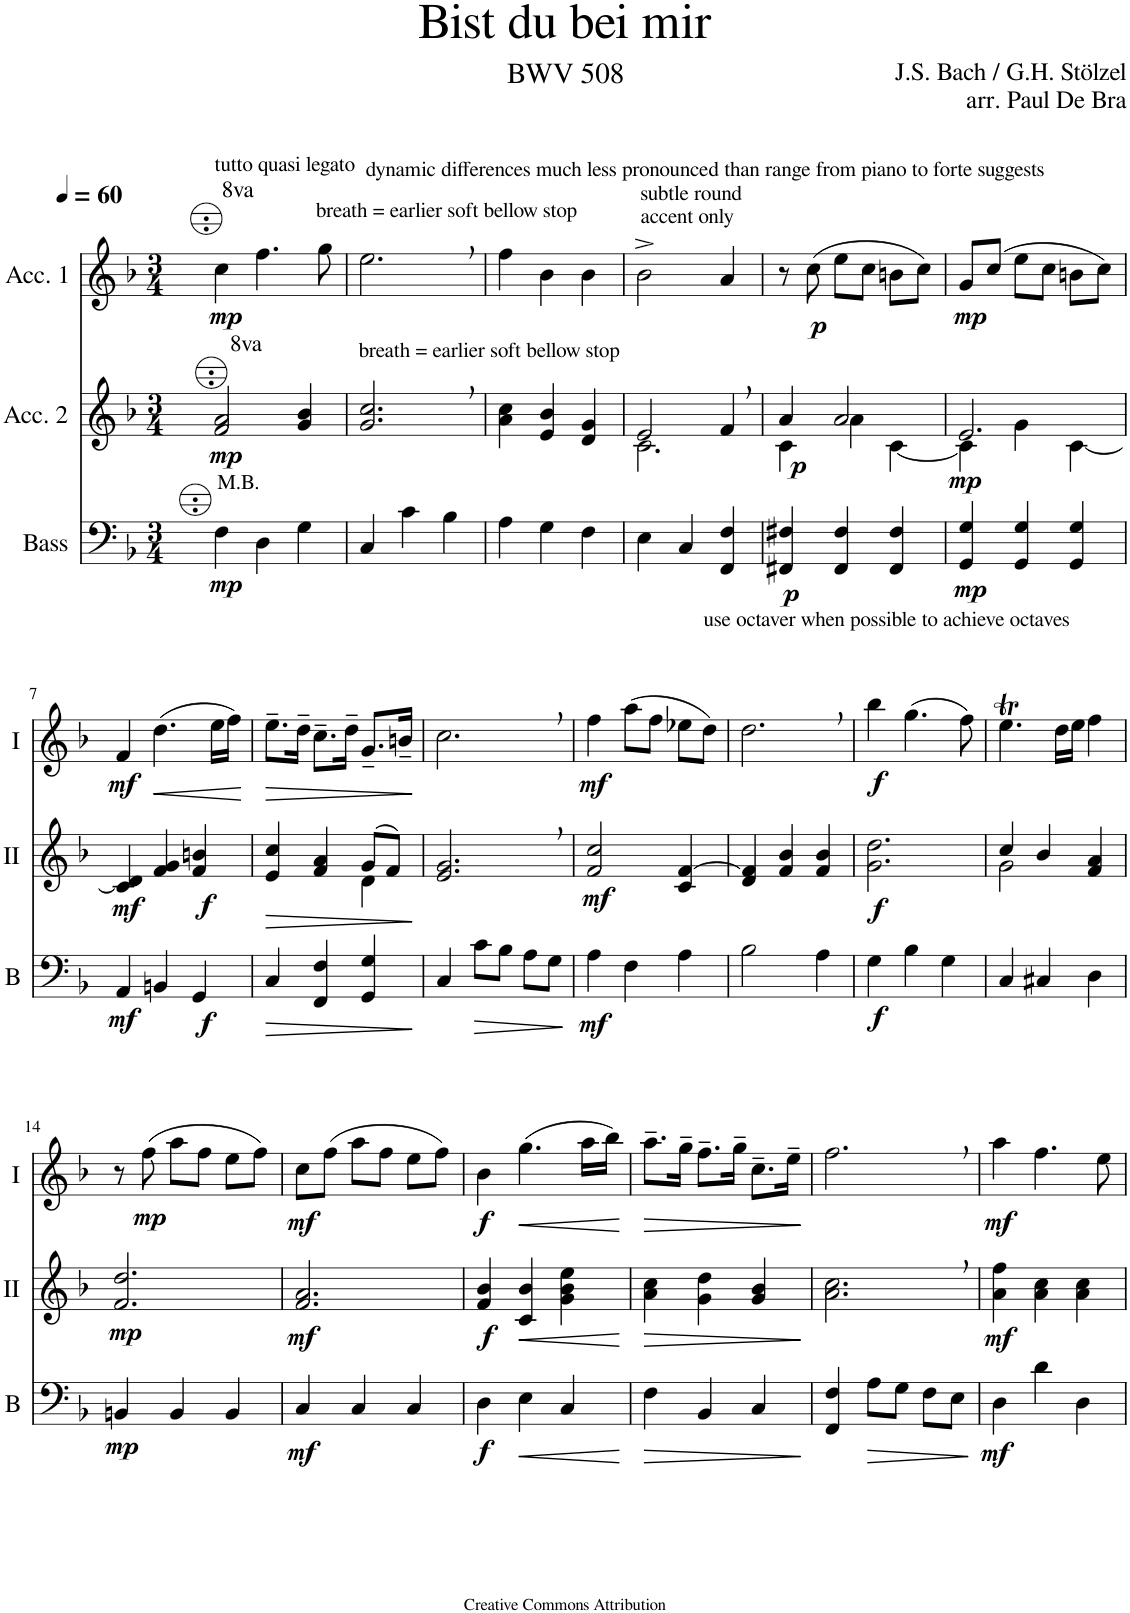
**kern	**dynam	**kern	**dynam	**kern	**dynam
*part3	*part3	*part2	*part2	*part1	*part1
*staff3	*staff3	*staff2	*staff2	*staff1	*staff1
*I"Bass	*	*I"Acc. 2	*	*I"Acc. 1	*
*I'B	*	*	*	*	*
*clefF4	*	*clefG2	*	*clefG2	*
*k[b-]	*	*k[b-]	*	*k[b-]	*
*M3/4	*	*M3/4	*	*M3/4	*
*MM60	*	*MM60	*	*MM60	*
=1	=1	=1	=1	=1	=1
!	!	!	!	!LO:TX:a:t=8va	!
!	!	!	!	!LO:TX:a:t=tutto quasi legato	!
!	!	!	!	!LO:TX:a:t=dynamic differences much less pronounced than range from piano to forte suggests	!
!	!	!LO:TX:a:t=8va	!	!	!
!LO:TX:a:t=M.B.	!	!	!	!	!
!	!LO:DY:b	!	!LO:DY:b	!	!LO:DY:b
4F\	mp	2f/ 2a/	mp	4cc\	mp
4D\	.	.	.	4.ff\	.
4G\	.	4g/ 4b-/	.	.	.
.	.	.	.	8gg\	.
=2	=2	=2	=2	=2	=2
!	!	!	!	!LO:TX:a:t=breath = earlier soft bellow stop	!
!	!	!LO:TX:a:t=breath = earlier soft bellow stop	!	!	!
4C/	.	2.g/, 2.cc/,	.	2.ee,\	.
4c\	.	.	.	.	.
4B-\	.	.	.	.	.
=3	=3	=3	=3	=3	=3
4A\	.	4a\ 4cc\	.	4ff\	.
4G\	.	4e/ 4b-/	.	4b-\	.
4F\	.	4d/ 4g/	.	4b-\	.
=4	=4	=4	=4	=4	=4
*	*	*^	*	*	*
!	!	!	!	!	!LO:TX:a:t=subtle round	!
!	!	!	!	!	!LO:TX:a:t=accent only	!
4E\	.	2e/	2.c\	.	2b-^\	.
4C/	.	.	.	.	.	.
!LO:TX:b:t=use octaver when possible to achieve octaves	!	!	!	!	!	!
4FF/ 4F/	.	4f,/	.	.	4a/	.
=5	=5	=5	=5	=5	=5	=5
!	!LO:DY:b	!	!	!LO:DY:b	!	!
4FF#X/ 4F#X/	p	4a/	4c\	p	8r	.
!	!	!	!	!	!	!LO:DY:b
.	.	.	.	.	(8cc\	p
4FF#/ 4F#/	.	2a/	4a\	.	8ee\L	.
.	.	.	.	.	8cc\J	.
4FF#/ 4F#/	.	.	[4c\	.	8bn\L	.
.	.	.	.	.	8cc\J)	.
=6	=6	=6	=6	=6	=6	=6
!	!LO:DY:b	!	!	!LO:DY:b	!	!LO:DY:b
4GG/ 4G/	mp	2.e/	4c\]	mp	8g/L	mp
.	.	.	.	.	(8cc/J	.
4GG/ 4G/	.	.	4g\	.	8ee\L	.
.	.	.	.	.	8cc\J	.
4GG/ 4G/	.	.	[4c\	.	8bn\L	.
.	.	.	.	.	8cc\J)	.
*	*	*v	*v	*	*	*
!!LO:LB:g=z
=7	=7	=7	=7	=7	=7
!	!LO:DY:b	!	!LO:DY:b	!	!LO:DY:b
4AA/	mf	4c/] 4d/	mf	4f/	mf
!	!	!	!	!	!LO:HP:b
4BBn/	.	4f/ 4g/	.	(4.dd\	<
!	!LO:DY:b	!	!LO:DY:b	!	!
4GG/	f	4f/ 4bn/	f	.	.
.	.	.	.	16ee\LL	.
.	.	.	.	16ff\JJ)	.
.	.	.	.	.	[
=8	=8	=8	=8	=8	=8
!	!LO:HP:b	!	!LO:HP:b	!	!LO:HP:b
*	*	*^	*	*	*
4C/	>	4e/ 4cc/	4ryy	>	8.ee~\L	>
.	.	.	.	.	16dd~\Jk	.
4FF/ 4F/	.	4f/ 4a/	4ryy	.	8.cc~\L	.
.	.	.	.	.	16dd~\Jk	.
4GG/ 4G/	.	(8g/L	4d\	.	8.g~/L	.
.	.	8f/J)	.	.	.	.
.	.	.	.	.	16bn~/Jk	.
*	*	*v	*v	*	*	*
.	]	.	]	.	]
=9	=9	=9	=9	=9	=9
4C/	.	2.e/, 2.g/,	.	2.cc,\	.
!	!LO:HP:b	!	!	!	!
8c\L	>	.	.	.	.
8B-\J	.	.	.	.	.
8A\L	.	.	.	.	.
8G\J	.	.	.	.	.
.	]	.	.	.	.
=10	=10	=10	=10	=10	=10
!	!LO:DY:b	!	!LO:DY:b	!	!LO:DY:b
4A\	mf	2f/ 2cc/	mf	4ff\	mf
4F\	.	.	.	(8aa\L	.
.	.	.	.	8ff\J	.
4A\	.	4c/ [4f/	.	8ee-X\L	.
.	.	.	.	8dd\J)	.
=11	=11	=11	=11	=11	=11
2B-\	.	4d/ 4f/]	.	2.dd,\	.
.	.	4f/ 4b-/	.	.	.
4A\	.	4f/ 4b-/	.	.	.
=12	=12	=12	=12	=12	=12
!	!LO:DY:b	!	!LO:DY:b	!	!LO:DY:b
4G\	f	2.g\ 2.dd\	f	4bb-\	f
4B-\	.	.	.	(4.gg\	.
4G\	.	.	.	.	.
.	.	.	.	8ff\)	.
=13	=13	=13	=13	=13	=13
*	*	*^	*	*	*
4C/	.	4cc/	2g\	.	4.eet\	.
4C#X/	.	4b-/	.	.	.	.
.	.	.	.	.	16dd\LL	.
.	.	.	.	.	16ee\JJ	.
4D\	.	4f/ 4a/	4ryy	.	4ff\	.
!!LO:LB:g=z
=14	=14	=14	=14	=14	=14	=14
!	!LO:DY:b	!	!	!LO:DY:b	!	!
*	*	*v	*v	*	*	*
4BBn/	mp	2.f/ 2.dd/	mp	8r	.
!	!	!	!	!	!LO:DY:b
.	.	.	.	(8ff\	mp
4BB/	.	.	.	8aa\L	.
.	.	.	.	8ff\J	.
4BB/	.	.	.	8ee\L	.
.	.	.	.	8ff\J)	.
=15	=15	=15	=15	=15	=15
!	!LO:DY:b	!	!LO:DY:b	!	!LO:DY:b
4C/	mf	2.f/ 2.a/	mf	8cc\L	mf
.	.	.	.	(8ff\J	.
4C/	.	.	.	8aa\L	.
.	.	.	.	8ff\J	.
4C/	.	.	.	8ee\L	.
.	.	.	.	8ff\J)	.
=16	=16	=16	=16	=16	=16
!	!LO:DY:b	!	!LO:DY:b	!	!LO:DY:b
4D\	f	4f/ 4b-/	f	4b-\	f
!	!LO:HP:b	!	!LO:HP:b	!	!LO:HP:b
4E\	<	4c/ 4b-/	<	(4.gg\	<
4C/	.	4g\ 4b-\ 4ee\	.	.	.
.	.	.	.	16aa\LL	.
.	.	.	.	16bb-\JJ)	.
.	[	.	[	.	[
=17	=17	=17	=17	=17	=17
!	!LO:HP:b	!	!LO:HP:b	!	!LO:HP:b
4F\	>	4a\ 4cc\	>	8.aa~\L	>
.	.	.	.	16gg~\Jk	.
4BB-/	.	4g\ 4dd\	.	8.ff~\L	.
.	.	.	.	16gg~\Jk	.
4C/	.	4g/ 4b-/	.	8.cc~\L	.
.	.	.	.	16ee~\Jk	.
.	]	.	]	.	]
=18	=18	=18	=18	=18	=18
4FF/ 4F/	.	2.a\, 2.cc\,	.	2.ff,\	.
!	!LO:HP:b	!	!	!	!
8A\L	>	.	.	.	.
8G\J	.	.	.	.	.
8F\L	.	.	.	.	.
8E\J	.	.	.	.	.
.	]	.	.	.	.
=19	=19	=19	=19	=19	=19
!	!LO:DY:b	!	!LO:DY:b	!	!LO:DY:b
4D\	mf	4a\ 4ff\	mf	4aa\	mf
4d\	.	4a\ 4cc\	.	4.ff\	.
4D\	.	4a\ 4cc\	.	.	.
.	.	.	.	8ee\	.
=	=	=	=	=	=
*-	*-	*-	*-	*-	*-
